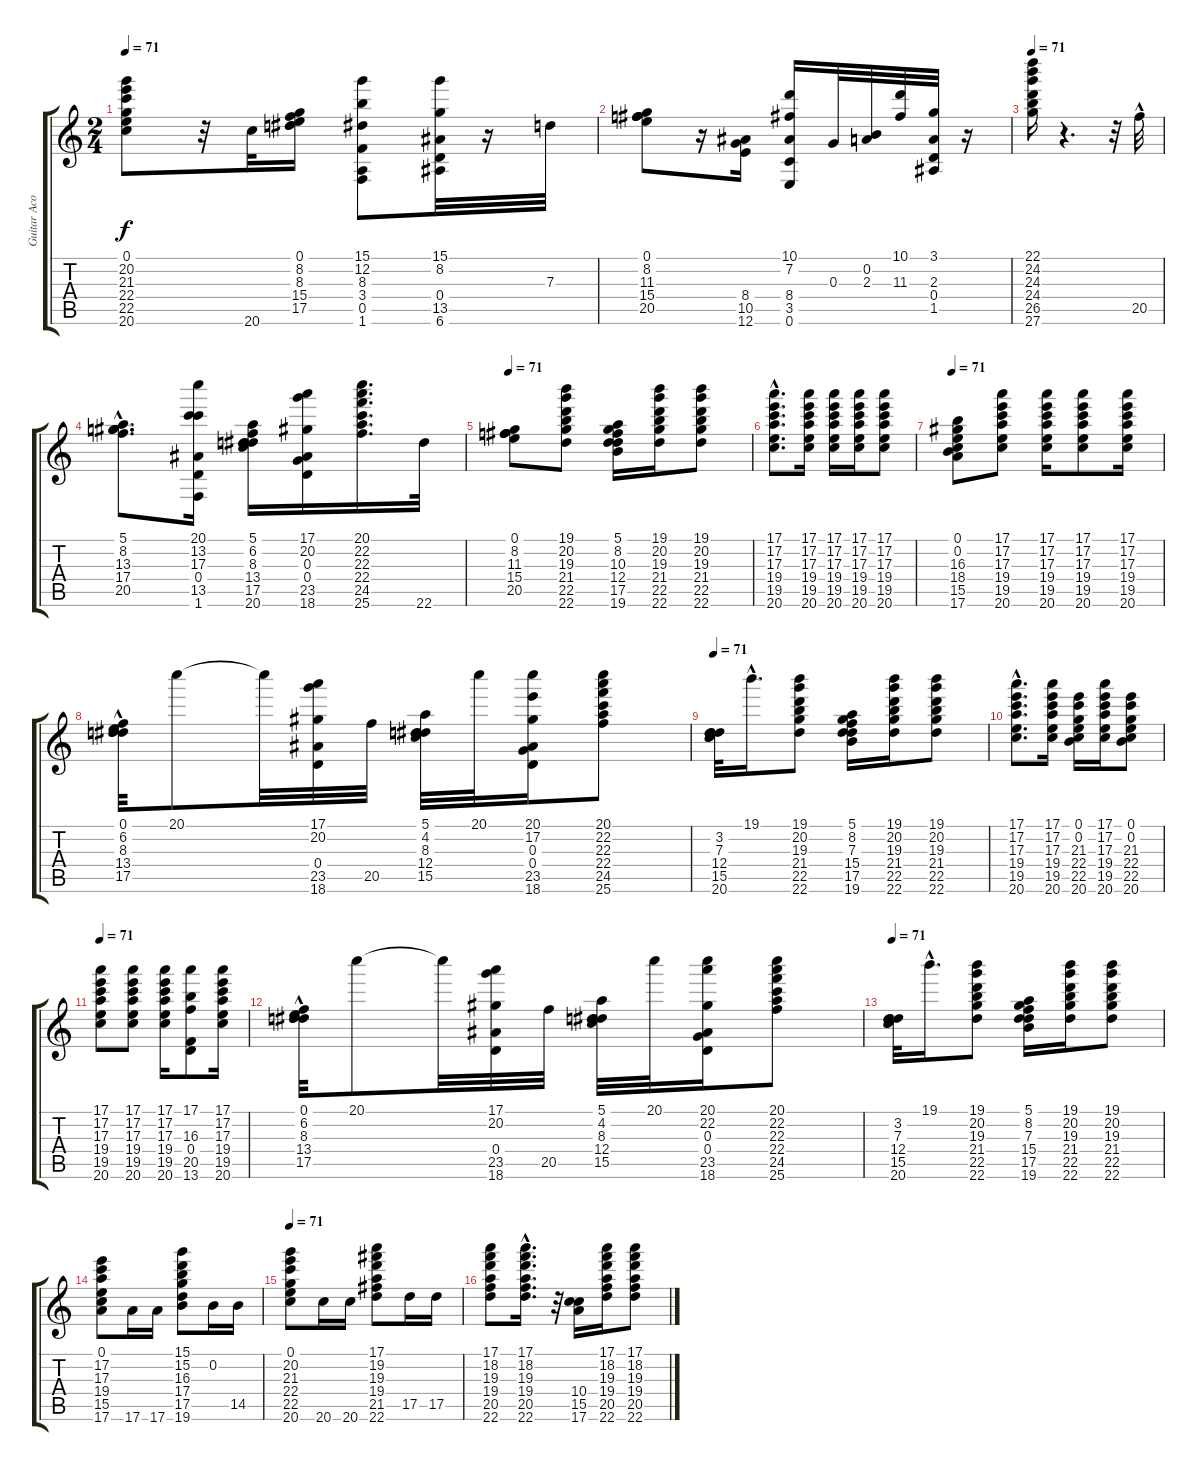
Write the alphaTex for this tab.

\track ("Guitar Acoustic R" "Guitar Aco") {instrument acousticguitarsteel}
\staff {score tabs}
\tuning (E4 B3 G3 D3 A2 E2) {hide}
\ts (2 4)
\tempo 71
\clef g2
\ks c
(0.1 20.2 21.3 22.4 22.5 20.6).8{dy f} r.32 20.6.32 (0.1 8.2 8.3 15.4 17.5).16 (15.1 12.2 8.3 3.4 0.5 1.6).8 (15.1 8.2 0.4 13.5 6.6).32 r.16 7.3.32 |
(0.1 8.2 11.3 15.4 20.5).8 r.16 (8.4 10.5 12.6).16 (10.1 7.2 8.4 3.5 0.6).16 0.3.32 (0.2 2.3).32 (10.1 11.3).32 (3.1 2.3 0.4 1.5).32 r.16 |
\tempo 71
(22.1 24.2 24.3 24.4 26.5 27.6).16 r.4{d} r.32 20.5{hac}.32 |
(5.1{hac} 8.2{hac} 13.3{hac} 17.4{hac} 20.5{hac}).8{d} (20.1 13.2 17.3 0.4 13.5 1.6).16 (5.1 6.2 8.3 13.4 17.5 20.6).16 (17.1 20.2 0.3 0.4 23.5 18.6).16 (20.1 22.2 22.3 22.4 24.5 25.6).16{d} 22.6.32 |
\tempo 71
(0.1 8.2 11.3 15.4 20.5).8 (19.1 20.2 19.3 21.4 22.5 22.6).8 (5.1 8.2 10.3 12.4 17.5 19.6).16 (19.1 20.2 19.3 21.4 22.5 22.6).16 (19.1 20.2 19.3 21.4 22.5 22.6).8 |
(17.1{hac} 17.2{hac} 17.3{hac} 19.4{hac} 19.5{hac} 20.6{hac}).8{d} (17.1 17.2 17.3 19.4 19.5 20.6).16 (17.1 17.2 17.3 19.4 19.5 20.6).16 (17.1 17.2 17.3 19.4 19.5 20.6).16 (17.1 17.2 17.3 19.4 19.5 20.6).8 |
\tempo 71
(0.1 0.2 16.3 18.4 15.5 17.6).8 (17.1 17.2 17.3 19.4 19.5 20.6).8 (17.1 17.2 17.3 19.4 19.5 20.6).16 (17.1 17.2 17.3 19.4 19.5 20.6).8 (17.1 17.2 17.3 19.4 19.5 20.6).16 |
(0.1{hac} 6.2{hac} 8.3{hac} 13.4 17.5).32 20.1.8 20.1{t}.32 (17.1 20.2 0.4 23.5 18.6).32 20.5.32 (5.1 4.2 8.3 12.4 15.5).32 20.1.32 (20.1 17.2 0.3 0.4 23.5 18.6).16 (20.1 22.2 22.3 22.4 24.5 25.6).8 |
\tempo 71
(3.2 7.3 12.4 15.5 20.6).32 19.1{hac}.16{d} (19.1 20.2 19.3 21.4 22.5 22.6).8 (5.1 8.2 7.3 15.4 17.5 19.6).16 (19.1 20.2 19.3 21.4 22.5 22.6).16 (19.1 20.2 19.3 21.4 22.5 22.6).8 |
(17.1{hac} 17.2{hac} 17.3{hac} 19.4{hac} 19.5{hac} 20.6{hac}).8{d} (17.1 17.2 17.3 19.4 19.5 20.6).16 (0.1 0.2 21.3 22.4 22.5 20.6).16 (17.1 17.2 17.3 19.4 19.5 20.6).16 (0.1 0.2 21.3 22.4 22.5 20.6).8 |
\tempo 71
(17.1 17.2 17.3 19.4 19.5 20.6).8 (17.1 17.2 17.3 19.4 19.5 20.6).8 (17.1 17.2 17.3 19.4 19.5 20.6).16 (17.1 16.3 0.4 20.5 13.6).8 (17.1 17.2 17.3 19.4 19.5 20.6).16 |
(0.1{hac} 6.2{hac} 8.3{hac} 13.4 17.5).32 20.1.8 20.1{t}.32 (17.1 20.2 0.4 23.5 18.6).32 20.5.32 (5.1 4.2 8.3 12.4 15.5).32 20.1.32 (20.1 22.2 0.3 0.4 23.5 18.6).16 (20.1 22.2 22.3 22.4 24.5 25.6).8 |
\tempo 71
(3.2 7.3 12.4 15.5 20.6).32 19.1{hac}.16{d} (19.1 20.2 19.3 21.4 22.5 22.6).8 (5.1 8.2 7.3 15.4 17.5 19.6).16 (19.1 20.2 19.3 21.4 22.5 22.6).16 (19.1 20.2 19.3 21.4 22.5 22.6).8 |
(0.1 17.2 17.3 19.4 15.5 17.6).8 17.6.16 17.6.16 (15.1 15.2 16.3 17.4 17.5 19.6).8 0.2.16 14.5.16 |
\tempo 71
(0.1 20.2 21.3 22.4 22.5 20.6).8 20.6.16 20.6.16 (17.1 19.2 19.3 19.4 21.5 22.6).8 17.5.16 17.5.16 |
(17.1 18.2 19.3 19.4 20.5 22.6).8 (17.1{hac} 18.2{hac} 19.3{hac} 19.4{hac} 20.5{hac} 22.6{hac}).16{d} r.32 (10.4 15.5 17.6).16 (17.1 18.2 19.3 19.4 20.5 22.6).16 (17.1 18.2 19.3 19.4 20.5 22.6).8
